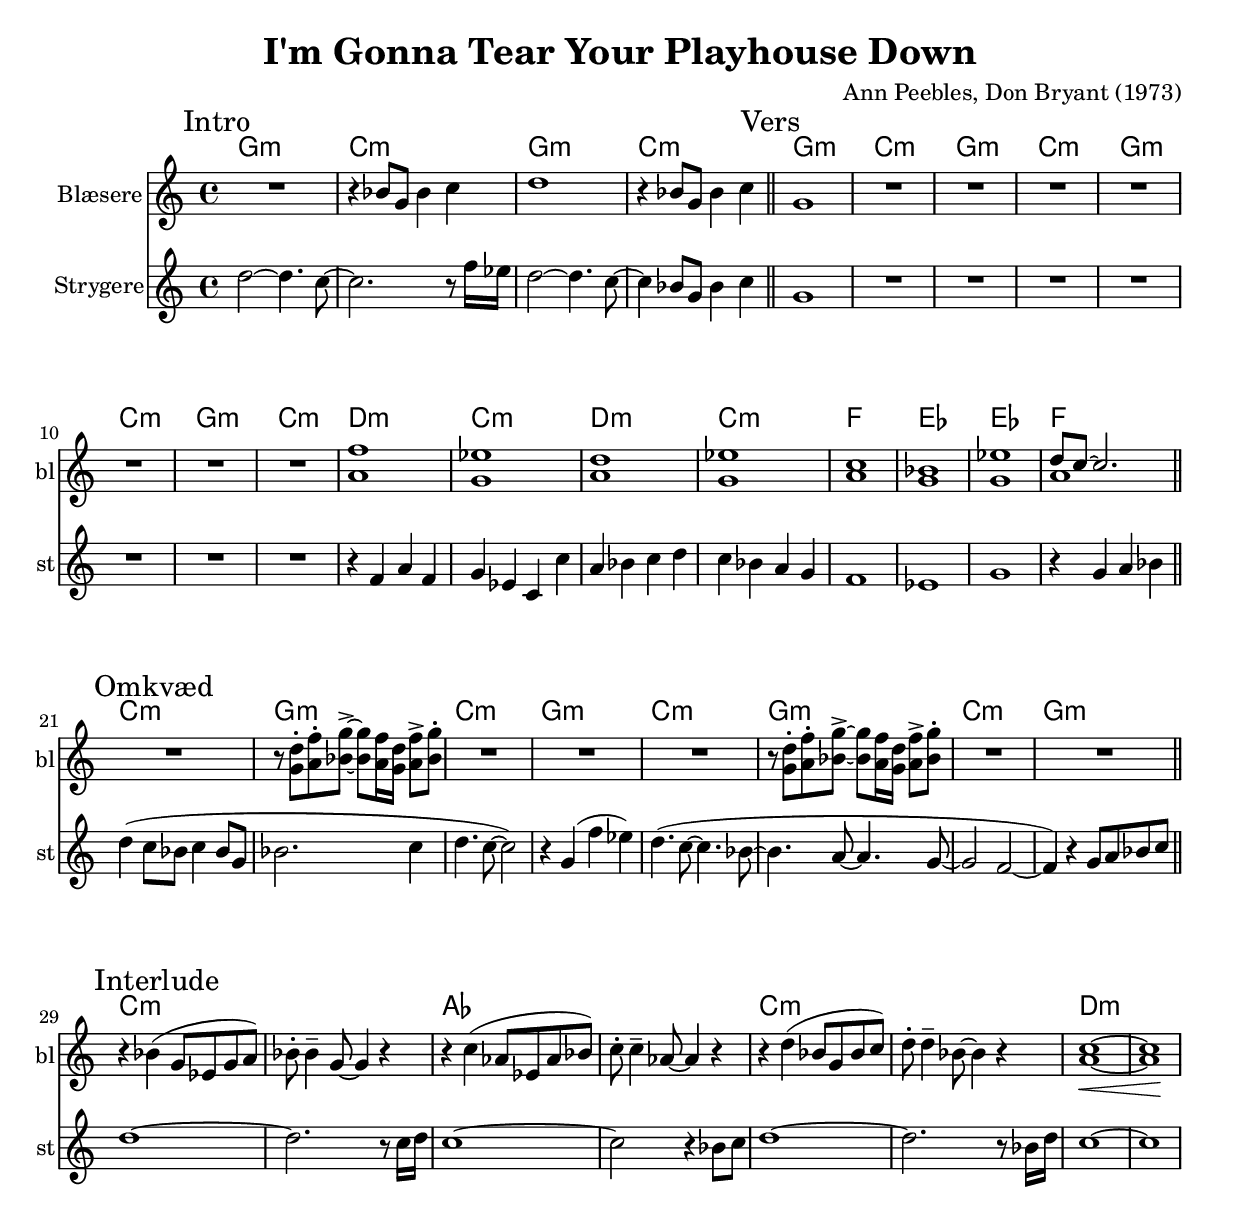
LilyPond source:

\version "2.16"

\header {
  title = "I'm Gonna Tear Your Playhouse Down"
  composer = "Ann Peebles, Don Bryant (1973)"
  %opus = "1973"
}

%{
You think you've got it all set up
You think you've got the perfect plan
To charm every girl you see
And play with anyone that you can

But I've got news for you
I hope it won't hit you too hard
One of these days while you're at play
I'm gonna catch you off guard

I'm gonna tear your playhouse down pretty soon
I'm gonna tear your playhouse down room by room

You think love is just fun and games
Trying to be a playboy
All you do is run around
Using hearts for playtoy

You've been playing daddy with every mama around
What you gonna say when you look up one day
And see your playhouse tumbling down?

I'm gonna tear your playhouse down pretty soon
I'm gonna tear your playhouse down room by room

I'm gonna tear your playhouse down pretty soon
I'm gonna tear your playhouse down room by room
Yeah, yeah, pretty soon
I'm gonna tear your playhouse down room by room
%}

mærker = {
  \mark "Intro"
  s1*4 
  \mark "Vers"
  s1*16
  \mark "Omkvæd"
  s1*8 
  \mark "Interlude"
  s1*8 
}

akkorder = \chordmode {
  \repeat unfold 2 { g1:m c:m }
  \repeat unfold 4 { g1:m c:m }
  d:m c:m d:m c:m
  f es es f
  
  \repeat unfold 4 { c:m g:m }
  
  c:m s as s c:m s d:m s
  
}

blæs = \relative c'' {
  R1
  r4 bes8 g bes4 c d1
  r4 bes8 g bes4 c 
  \bar "||"
  g1
  R1*7
  
  <<
    {f'1 es d es     c  bes   es \new Voice{\voiceOne d8 c~  c2.}  } 
    {a1 g a g       a  g     g   \voiceTwo a }
  >>
  \oneVoice
  \bar "||"
  \repeat unfold 2 << 
		{
			R1
			r8 d-. f-. g~-> g f16 d f8-> g-.
			R1*2
		}
		{
			R1
			r8 g, a bes~ bes a16 g a8 bes
		}
	>>

        
        \bar "||"
      r4 bes (g8 es g a) bes-. bes4-- g8~g4 r4 
      r4 c (as8 es as bes) c-. c4-- as8~ as4 r4
      r4 d (bes8 g bes c)  d-. d4-- bes8~ bes4 r4
      << { < c a >1~ q } { s2*3-\< s2\!} >>
}

strygerstemme = \relative c'' {
  d2~ d4. c8~ c2. r8 f16 es
  d2~ d4. c8~ c4 bes8 g bes4 c 
  g1 R1*7
  r4 f a f g es c c' a bes c d c bes a g 
  f1 es g r4 g a bes 
  d4 ( c8 bes c4 bes8 g bes2. c4
  d4. c8~ c2 )
  r4 g (f' es)
  d4. (c8~ c4. bes8~ bes4. a8~ a4. g8~ g2 f2~
  f4) r g8 a bes c
  d1~ d2. r8 c16 d 
  c1~ c2 r4 bes8 c 
  d1~ d2. r8 bes16 d 
  c1~ c1
}


\score {
  <<          

    
    \new ChordNames \akkorder
    \new Staff 
    \with { instrumentName = #"Blæsere" shortInstrumentName = #"bl"}
    <<  \blæs \mærker >>
    \new Staff 
    \with { instrumentName = #"Strygere" shortInstrumentName = #"st"}
    {\strygerstemme}
  >>
}
 %{
\layout {
\context {
  \Score 
    \override NonMusicalPaperColumn #'line-break-system-details =
            #'((X-offset . 0)
     (Y-offset . 100)
     (alignment-distances . (15)))

  }
}
 %}

\paper {
  system-system-spacing #'padding = #8
}